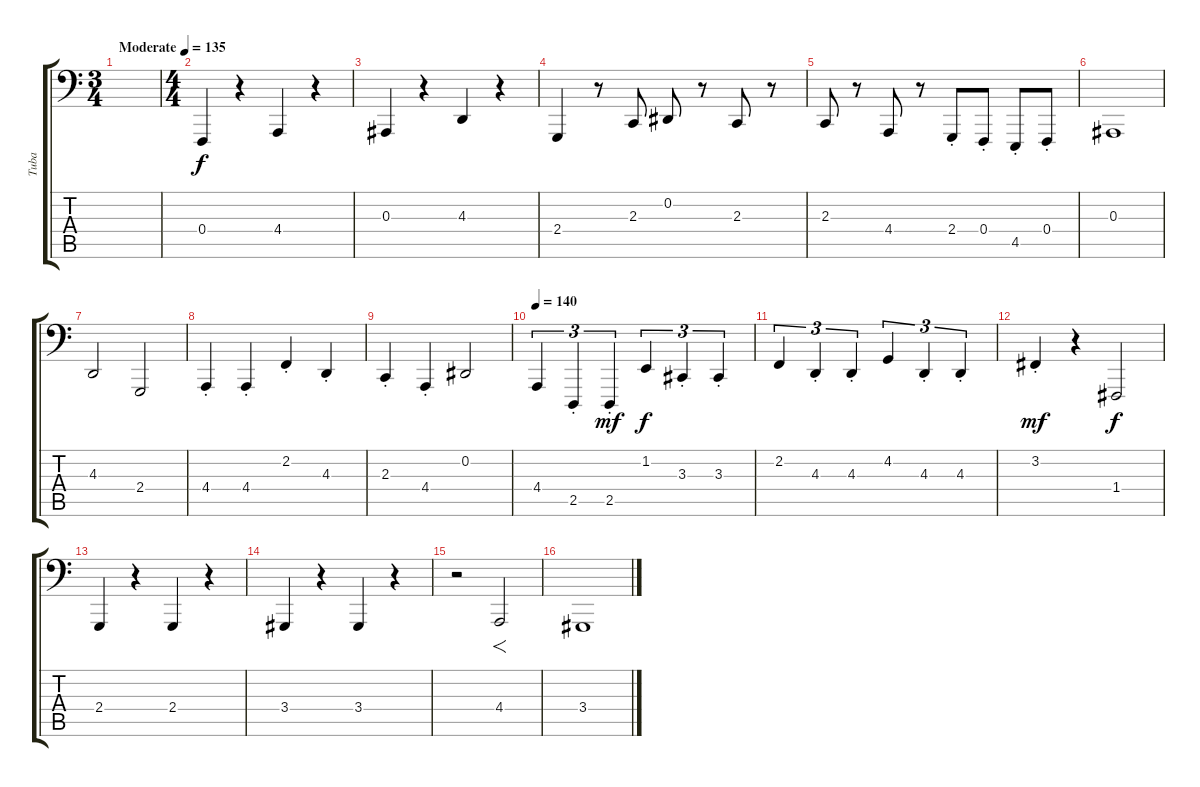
\track ("Tuba" "Tuba") {instrument tuba}
\staff {score tabs}
\tuning (Ab2 Eb2 Bb1 F1 C1 F0) {hide}
\ts (3 4)
\tempo (135 "Moderate")
\clef f4
\ks c
|
\ts (4 4)
0.4.4 r.4 4.4.4 r.4 |
0.3.4 r.4 4.3.4 r.4 |
2.4.4 r.8 2.3.8 0.2.8 r.8 2.3.8 r.8 |
2.3.8 r.8 4.4.8 r.8 2.4{st}.8 0.4{st}.8 4.5{st}.8 0.4{st}.8 |
0.3.1 |
4.3.2 2.4.2 |
4.4{st}.4 4.4{st}.4 2.2{st}.4 4.3{st}.4 |
2.3{st}.4 4.4{st}.4 0.2.2 |
\tempo 140
4.4.4{tu (3 2)} 2.5{st}.4{tu (3 2)} 2.5{st}.4{tu (3 2) dy mf} 1.2.4{tu (3 2) dy f} 3.3{st}.4{tu (3 2)} 3.3{st}.4{tu (3 2)} |
2.2.4{tu (3 2)} 4.3{st}.4{tu (3 2)} 4.3{st}.4{tu (3 2)} 4.2.4{tu (3 2)} 4.3{st}.4{tu (3 2)} 4.3{st}.4{tu (3 2)} |
3.2{st}.4{dy mf} r.4 1.4.2{dy f} |
2.4.4 r.4 2.4.4 r.4 |
3.4.4 r.4 3.4.4 r.4 |
r.2 4.4.2{f} |
3.4.1
